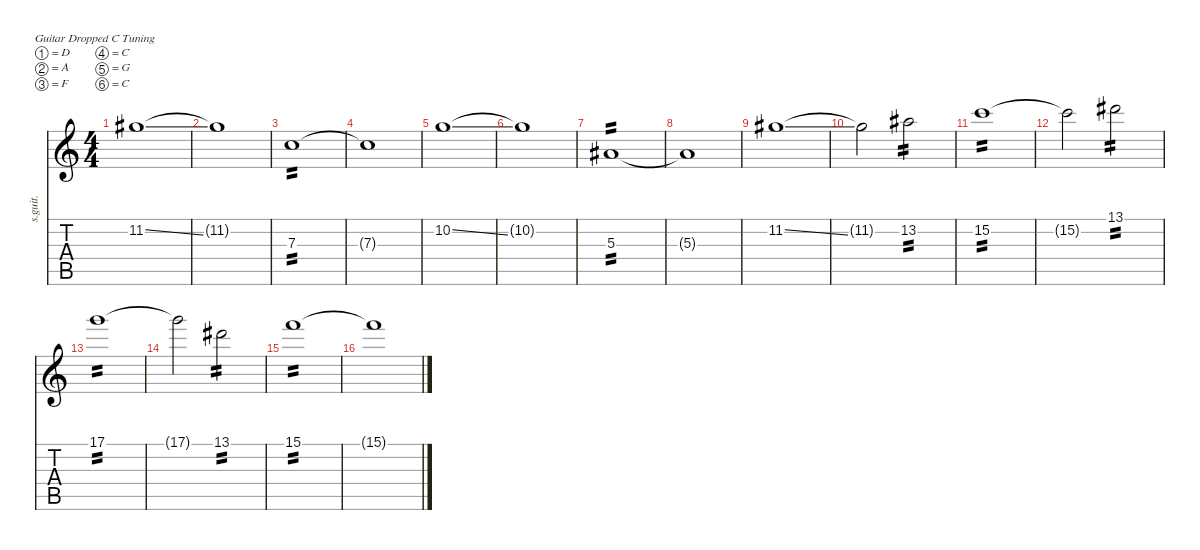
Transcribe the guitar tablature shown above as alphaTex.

\defaultSystemsLayout 4
\hideDynamics
\bracketExtendMode nobrackets
\track ("Jake Bowen" "s.guit.") {instrument distortionguitar}
\staff {score tabs}
\tuning (D4 A3 F3 C3 G2 C2)
\ts (4 4)
\tempo (213 hide)
\clef g2
\ks c
11.2{ss acc #}.1{lyrics (0 "") lyrics (1 "") lyrics (2 "") lyrics (3 "") lyrics (4 "") dy mf} |
11.2{t acc #}.1{lyrics (0 "") lyrics (1 "") lyrics (2 "") lyrics (3 "") lyrics (4 "")} |
7.3.1{lyrics (0 "") lyrics (1 "") lyrics (2 "") lyrics (3 "") lyrics (4 "") tp 2} |
7.3{t}.1{lyrics (0 "") lyrics (1 "") lyrics (2 "") lyrics (3 "") lyrics (4 "")} |
10.2{ss}.1{lyrics (0 "") lyrics (1 "") lyrics (2 "") lyrics (3 "") lyrics (4 "")} |
10.2{t}.1{lyrics (0 "") lyrics (1 "") lyrics (2 "") lyrics (3 "") lyrics (4 "")} |
5.3{acc #}.1{lyrics (0 "") lyrics (1 "") lyrics (2 "") lyrics (3 "") lyrics (4 "") tp 2} |
5.3{t acc #}.1{lyrics (0 "") lyrics (1 "") lyrics (2 "") lyrics (3 "") lyrics (4 "")} |
11.2{ss acc #}.1{lyrics (0 "") lyrics (1 "") lyrics (2 "") lyrics (3 "") lyrics (4 "")} |
11.2{t acc #}.2{lyrics (0 "") lyrics (1 "") lyrics (2 "") lyrics (3 "") lyrics (4 "")} 13.2{acc #}.2{lyrics (0 "") lyrics (1 "") lyrics (2 "") lyrics (3 "") lyrics (4 "") tp 2} |
15.2.1{lyrics (0 "") lyrics (1 "") lyrics (2 "") lyrics (3 "") lyrics (4 "") tp 2} |
15.2{t}.2{lyrics (0 "") lyrics (1 "") lyrics (2 "") lyrics (3 "") lyrics (4 "")} 13.1{acc #}.2{lyrics (0 "") lyrics (1 "") lyrics (2 "") lyrics (3 "") lyrics (4 "") tp 2} |
17.1.1{lyrics (0 "") lyrics (1 "") lyrics (2 "") lyrics (3 "") lyrics (4 "") tp 2} |
17.1{t}.2{lyrics (0 "") lyrics (1 "") lyrics (2 "") lyrics (3 "") lyrics (4 "")} 13.1{acc #}.2{lyrics (0 "") lyrics (1 "") lyrics (2 "") lyrics (3 "") lyrics (4 "") tp 2} |
15.1.1{lyrics (0 "") lyrics (1 "") lyrics (2 "") lyrics (3 "") lyrics (4 "") tp 2} |
15.1{t}.1{lyrics (0 "") lyrics (1 "") lyrics (2 "") lyrics (3 "") lyrics (4 "")}
